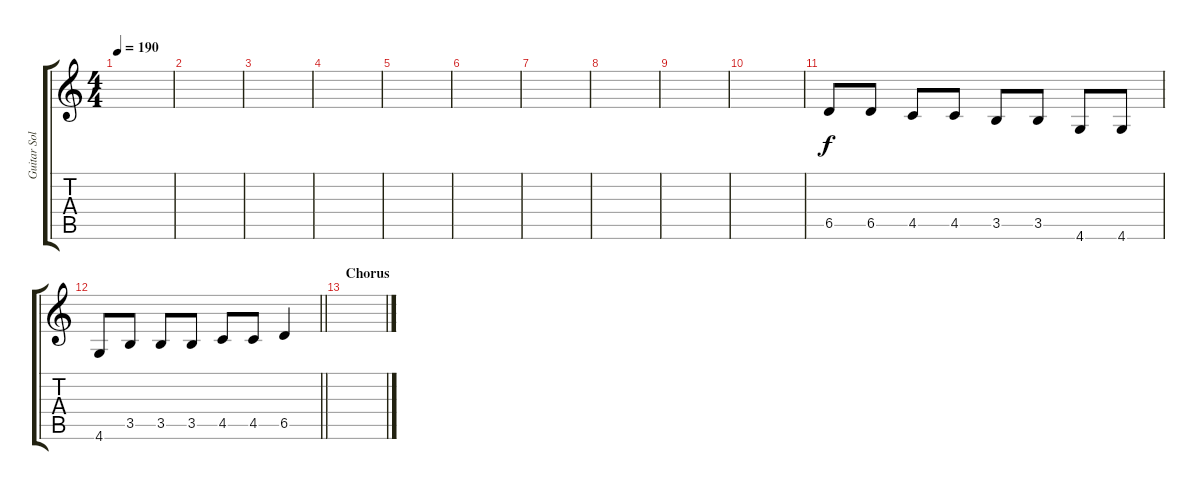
\track ("Guitar Solo A" "Guitar Sol") {instrument overdrivenguitar}
\staff {score tabs}
\tuning (Eb4 Bb3 Gb3 Db3 Ab2 Eb2) {hide}
\ts (4 4)
\tempo 190
\clef g2
\ks c
|
|
|
|
|
|
|
|
|
|
6.5.8 6.5.8 4.5.8 4.5.8 3.5.8 3.5.8 4.6.8 4.6.8 |
\barLineRight lightlight
4.6.8 3.5.8 3.5.8 3.5.8 4.5.8 4.5.8 6.5.4 |
\section ("" "Chorus ")
